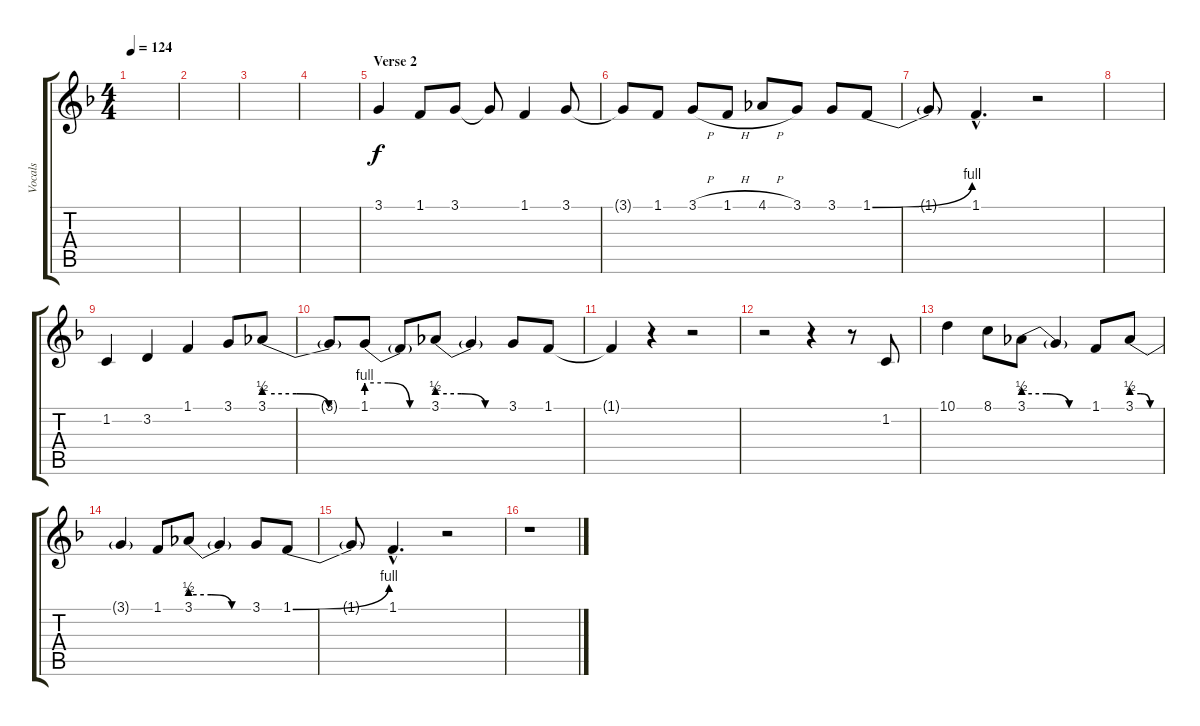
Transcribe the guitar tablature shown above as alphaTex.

\track ("Vocals" "Vocals") {instrument trombone}
\staff {score tabs}
\tuning (E4 B3 G3 D3 A2 E2) {hide}
\ts (4 4)
\tempo 124
\clef g2
\ks f
|
|
|
|
\section ("" "Verse 2")
3.1.4 1.1.8 3.1.8 3.1{t}.8 1.1.4 3.1.8 |
3.1{t}.8 1.1.8 3.1{h}.8 1.1{h}.8 4.1{h}.8 3.1.8 3.1.8 1.1{be (bend 0 0 60 4)}.8 |
1.1{t}.8 1.1{hac}.4{d} r.2 |
|
1.2.4 3.2.4 1.1.4 3.1.8 3.1{be (custom 0 2 20 2 40 0 60 0)}.8 |
3.1{t}.8 1.1{be (custom 0 4 20 4 40 0 60 0)}.8 1.1{t}.8 3.1{be (custom 0 2 20 2 40 0 60 0)}.8 3.1{t}.4 3.1.8 1.1.8 |
1.1{t}.4 r.4 r.2 |
r.2 r.4 r.8 1.2.8 |
10.1.4 8.1.8 3.1{be (custom 0 2 20 2 40 0 60 0)}.8 3.1{t}.4 1.1.8 3.1{be (custom 0 2 20 2 40 0 60 0)}.8 |
3.1{t}.4 1.1.8 3.1{be (custom 0 2 20 2 40 0 60 0)}.8 3.1{t}.4 3.1.8 1.1{be (bend 0 0 60 4)}.8 |
1.1{t}.8 1.1{hac}.4{d} r.2 |
r.1
